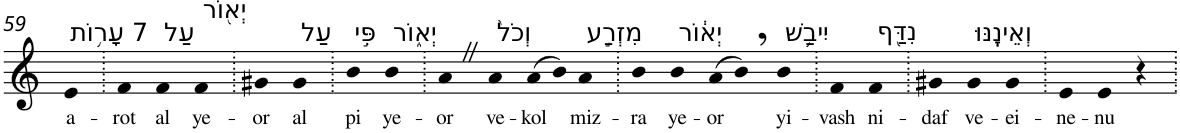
**kern	**text
*part1	*part1
*staff1	*staff1
*I"Piano	*
*I'Pno	*
!!LO:PB:g=z
*clefG2	*
*k[]	*
=59	=59
!LO:TX:a:t=7 עָר֥וֹת	!
!	!LO:LY:b
4e	a-
=60.	=60.
!	!LO:LY:b
4f	-rot
!LO:TX:a:t=עַל	!
!	!LO:LY:b
4f	al
!LO:TX:a:t=יְא֖וֹר	!
!	!LO:LY:b
4f	ye-
=61.	=61.
!	!LO:LY:b
4g#X	-or
!LO:TX:a:t=עַל	!
!	!LO:LY:b
4g#	al
=62.	=62.
!LO:TX:a:t=פִּ֣י	!
!	!LO:LY:b
4b	pi
!LO:TX:a:t=יְא֑וֹר	!
!	!LO:LY:b
4b	ye-
=63.	=63.
!	!LO:LY:b
4aZ	-or
!LO:TX:a:t=וְכֹל֙	!
!	!LO:LY:b
4a	ve-
!	!LO:LY:b
(8a	-kol
8b)	.
!LO:TX:a:t=מִזְרַ֣ע	!
!	!LO:LY:b
4a	miz-
=64.	=64.
!	!LO:LY:b
4b	-ra
!LO:TX:a:t=יְא֔וֹר	!
!	!LO:LY:b
4b	ye-
!	!LO:LY:b
(8a	-or
8b,)	.
!LO:TX:a:t=יִיבַ֥שׁ	!
!	!LO:LY:b
4b	yi-
=65.	=65.
!	!LO:LY:b
4f	-vash
!LO:TX:a:t=נִדַּ֖ף	!
!	!LO:LY:b
4f	ni-
=66.	=66.
!	!LO:LY:b
4g#X	-daf
!LO:TX:a:t=וְאֵינֶֽנּוּ	!
!	!LO:LY:b
4g#	ve-
!	!LO:LY:b
4g#	-ei-
=67.	=67.
!	!LO:LY:b
4e	-ne-
!	!LO:LY:b
4e	-nu
4r	.
=.	=.
*-	*-
